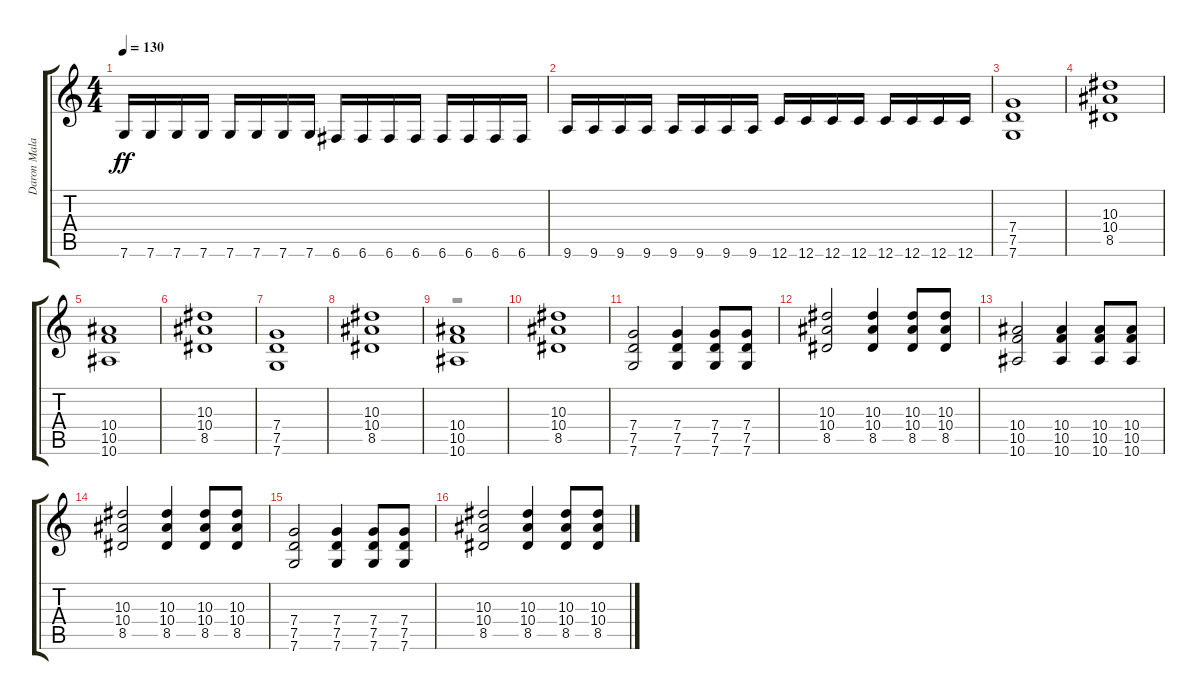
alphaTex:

\track ("Daron Malakian" "Daron Mala") {instrument distortionguitar}
\staff {score tabs}
\tuning (D4 A3 F3 C3 G2 C2) {hide}
\voice
\ts (4 4)
\tempo 130
\clef g2
\ks c
7.6.16{dy ff} 7.6.16 7.6.16 7.6.16 7.6.16 7.6.16 7.6.16 7.6.16 6.6.16 6.6.16 6.6.16 6.6.16 6.6.16 6.6.16 6.6.16 6.6.16 |
9.6.16 9.6.16 9.6.16 9.6.16 9.6.16 9.6.16 9.6.16 9.6.16 12.6.16 12.6.16 12.6.16 12.6.16 12.6.16 12.6.16 12.6.16 12.6.16 |
(7.4 7.5 7.6).1 |
(10.3 10.4 8.5).1 |
(10.4 10.5 10.6).1 |
(10.3 10.4 8.5).1 |
(7.4 7.5 7.6).1 |
(10.3 10.4 8.5).1 |
(10.4 10.5 10.6).1 |
(10.3 10.4 8.5).1 |
(7.4 7.5 7.6).2 (7.4 7.5 7.6).4 (7.4 7.5 7.6).8 (7.4 7.5 7.6).8 |
(10.3 10.4 8.5).2 (10.3 10.4 8.5).4 (10.3 10.4 8.5).8 (10.3 10.4 8.5).8 |
(10.4 10.5 10.6).2 (10.4 10.5 10.6).4 (10.4 10.5 10.6).8 (10.4 10.5 10.6).8 |
(10.3 10.4 8.5).2 (10.3 10.4 8.5).4 (10.3 10.4 8.5).8 (10.3 10.4 8.5).8 |
(7.4 7.5 7.6).2 (7.4 7.5 7.6).4 (7.4 7.5 7.6).8 (7.4 7.5 7.6).8 |
(10.3 10.4 8.5).2 (10.3 10.4 8.5).4 (10.3 10.4 8.5).8 (10.3 10.4 8.5).8
\voice
\clef g2
\ottava regular
\simile none
\ks c
|
|
|
|
|
|
|
|
r.1 |
|
|
|
|
|
|
